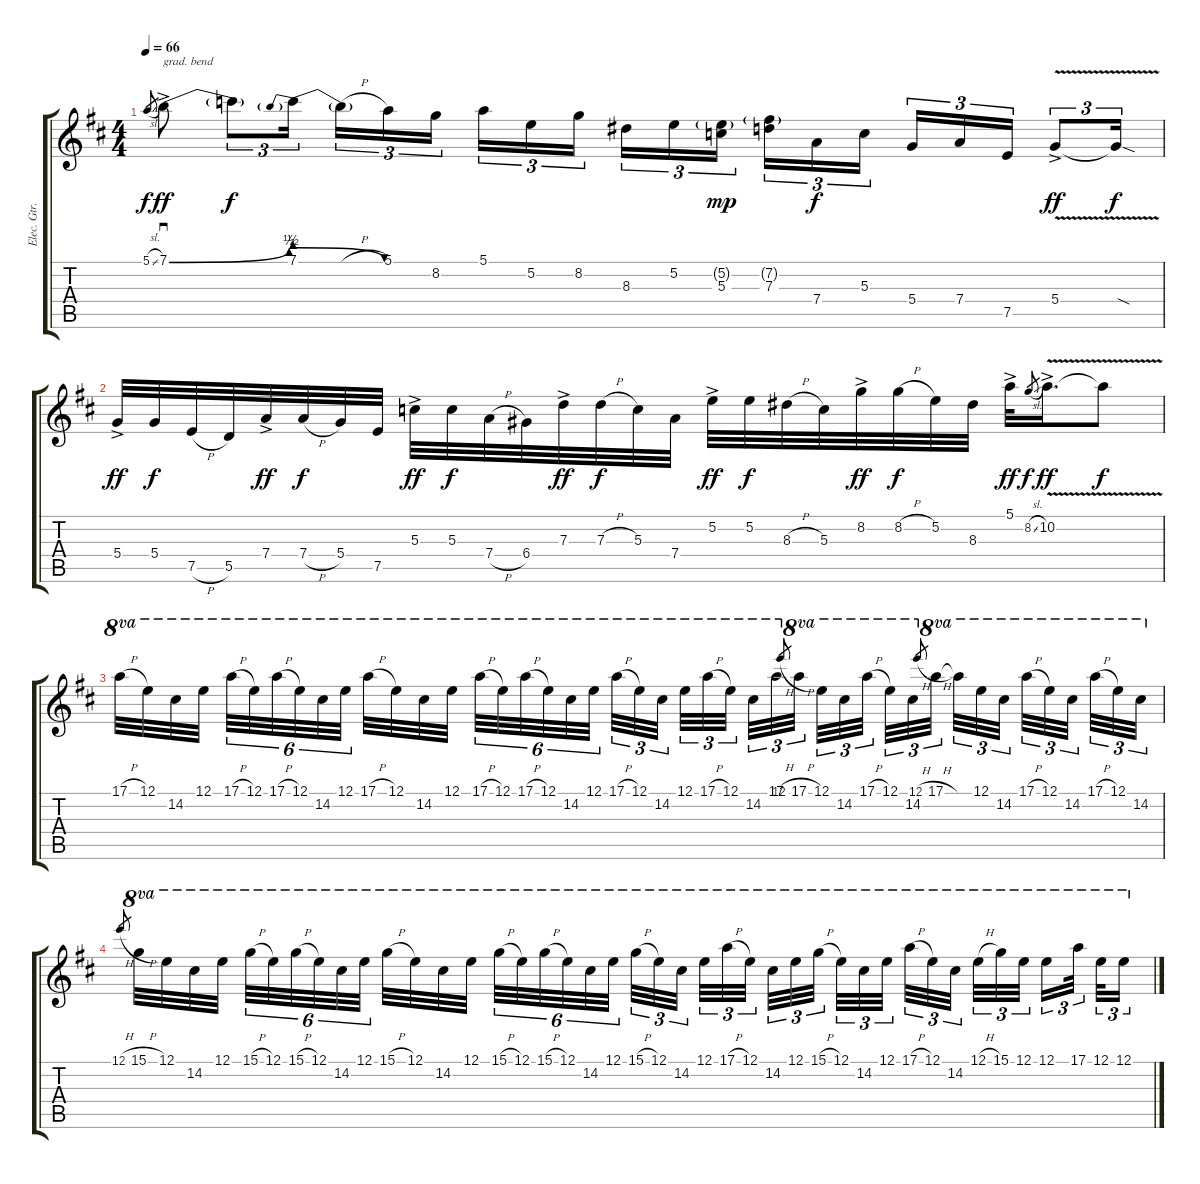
\track ("Elec. Gtr. 1" "Elec. Gtr.") {instrument distortionguitar}
\staff {score tabs}
\tuning (E4 B3 G3 D3 A2 E2) {hide}
\ts (4 4)
\tempo 66
\clef g2
\ks d
5.1{sl}.8{gr dy f} 7.1{be (bend 0 0 60 2) ac}.8{sd txt "grad. bend" dy ff} 7.1{t}.8{tu (3 2) dy f} 7.1{be (prebendrelease 0 2 60 0)}.16{tu (3 2)} 7.1{h t}.16{tu (3 2)} 5.1.16{tu (3 2)} 8.2.16{tu (3 2) beam splitsecondary} 5.1.16{tu (3 2)} 5.2.16{tu (3 2)} 8.2.16{tu (3 2)} 8.3.16{tu (3 2)} 5.2.16{tu (3 2)} (5.2{g} 5.3).16{tu (3 2) dy mp beam splitsecondary} (7.2{g} 7.3).16{tu (3 2)} 7.4.16{tu (3 2) dy f} 5.3.16{tu (3 2)} 5.4.16{tu (3 2)} 7.4.16{tu (3 2)} 7.5.16{tu (3 2)} 5.4{v ac}.8{tu (3 2) dy ff} 5.4{sod t}.16{tu (3 2) dy f} |
5.4{ac}.32{dy ff} 5.4.32{dy f} 7.5{h}.32 5.5.32 7.4{ac}.32{dy ff} 7.4{h}.32{dy f} 5.4.32 7.5.32 5.3{ac}.32{dy ff} 5.3.32{dy f} 7.4{h}.32 6.4.32 7.3{ac}.32{dy ff} 7.3{h}.32{dy f} 5.3.32 7.4.32 5.2{ac}.32{dy ff} 5.2.32{dy f} 8.3{h}.32 5.3.32 8.2{ac}.32{dy ff} 8.2{h}.32{dy f} 5.2.32 8.3.32 5.1{ac}.32{dy ff} 8.2{sl}.8{gr dy f} 10.2{v ac}.16{d dy ff} 10.2{t}.8{dy f} |
17.1{h}.32{ot 8va} 12.1.32{ot 8va} 14.2.32{ot 8va} 12.1.32{ot 8va beam splitsecondary} 17.1{h}.32{tu (6 4) ot 8va} 12.1.32{tu (6 4) ot 8va} 17.1{h}.32{tu (6 4) ot 8va} 12.1.32{tu (6 4) ot 8va} 14.2.32{tu (6 4) ot 8va} 12.1.32{tu (6 4) ot 8va} 17.1{h}.32{ot 8va} 12.1.32{ot 8va} 14.2.32{ot 8va} 12.1.32{ot 8va beam splitsecondary} 17.1{h}.32{tu (6 4) ot 8va} 12.1.32{tu (6 4) ot 8va} 17.1{h}.32{tu (6 4) ot 8va} 12.1.32{tu (6 4) ot 8va} 14.2.32{tu (6 4) ot 8va} 12.1.32{tu (6 4) ot 8va} 17.1{h}.32{tu (3 2) ot 8va} 12.1.32{tu (3 2) ot 8va} 14.2.32{tu (3 2) ot 8va} 12.1.32{tu (3 2) ot 8va} 17.1{h}.32{tu (3 2) ot 8va} 12.1.32{tu (3 2) ot 8va} 14.2.32{tu (3 2) ot 8va} 17.1.32{tu (3 2) ot 8va} 12.1{h}.8{gr} 17.1{h}.32{tu (3 2) ot 8va} 12.1.32{tu (3 2) ot 8va} 14.2.32{tu (3 2) ot 8va} 17.1{h}.32{tu (3 2) ot 8va} 12.1.32{tu (3 2) ot 8va} 14.2.32{tu (3 2) ot 8va} 12.1{h}.8{gr} 17.1{h}.32{tu (3 2) ot 8va} 17.1{t}.32{tu (3 2) ot 8va} 12.1.32{tu (3 2) ot 8va} 14.2.32{tu (3 2) ot 8va} 17.1{h}.32{tu (3 2) ot 8va} 12.1.32{tu (3 2) ot 8va} 14.2.32{tu (3 2) ot 8va} 17.1{h}.32{tu (3 2) ot 8va} 12.1.32{tu (3 2) ot 8va} 14.2.32{tu (3 2) ot 8va} |
12.1{h}.8{gr} 15.1{h}.32{ot 8va} 12.1.32{ot 8va} 14.2.32{ot 8va} 12.1.32{ot 8va beam splitsecondary} 15.1{h}.32{tu (6 4) ot 8va} 12.1.32{tu (6 4) ot 8va} 15.1{h}.32{tu (6 4) ot 8va} 12.1.32{tu (6 4) ot 8va} 14.2.32{tu (6 4) ot 8va} 12.1.32{tu (6 4) ot 8va} 15.1{h}.32{ot 8va} 12.1.32{ot 8va} 14.2.32{ot 8va} 12.1.32{ot 8va beam splitsecondary} 15.1{h}.32{tu (6 4) ot 8va} 12.1.32{tu (6 4) ot 8va} 15.1{h}.32{tu (6 4) ot 8va} 12.1.32{tu (6 4) ot 8va} 14.2.32{tu (6 4) ot 8va} 12.1.32{tu (6 4) ot 8va} 15.1{h}.32{tu (3 2) ot 8va} 12.1.32{tu (3 2) ot 8va} 14.2.32{tu (3 2) ot 8va beam splitsecondary} 12.1.32{tu (3 2) ot 8va} 17.1{h}.32{tu (3 2) ot 8va} 12.1.32{tu (3 2) ot 8va beam splitsecondary} 14.2.32{tu (3 2) ot 8va} 12.1.32{tu (3 2) ot 8va} 15.1{h}.32{tu (3 2) ot 8va beam splitsecondary} 12.1.32{tu (3 2) ot 8va} 14.2.32{tu (3 2) ot 8va} 12.1.32{tu (3 2) ot 8va} 17.1{h}.32{tu (3 2) ot 8va} 12.1.32{tu (3 2) ot 8va} 14.2.32{tu (3 2) ot 8va beam splitsecondary} 12.1{h}.32{tu (3 2) ot 8va} 15.1.32{tu (3 2) ot 8va} 12.1.32{tu (3 2) ot 8va beam splitsecondary} 12.1.16{tu (3 2) ot 8va} 17.1.32{tu (3 2) ot 8va beam splitsecondary} 12.1.32{tu (3 2) ot 8va} 12.1.16{tu (3 2) ot 8va}
